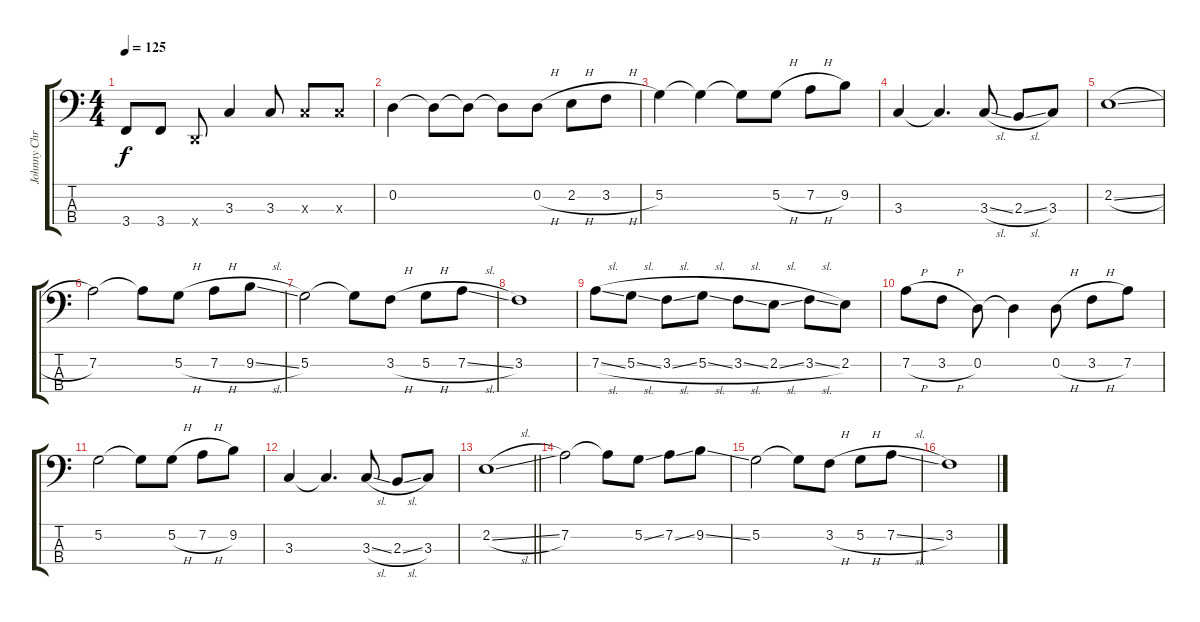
\track ("Johnny Christ" "Johnny Chr") {instrument electricbasspick}
\staff {score tabs}
\tuning (G2 D2 A1 D1) {hide}
\ts (4 4)
\tempo 125
\clef f4
\ks c
3.4.8{dy f} 3.4.8 0.4{x}.8 3.3.4 3.3.8 3.3{x}.8 3.3{x}.8 |
0.2.4 0.2{t}.8 0.2{t}.8 0.2{t}.8 0.2{h}.8 2.2{h}.8 3.2{h}.8 |
5.2.4 5.2{t}.4 5.2{t}.8 5.2{h}.8 7.2{h}.8 9.2.8 |
3.3.4 3.3{t}.4{d} 3.3{sl}.8 2.3{sl}.8 3.3.8 |
2.2{sl}.1 |
7.2.2 7.2{t}.8 5.2{h}.8 7.2{h}.8 9.2{sl}.8 |
5.2.2 5.2{t}.8 3.2{h}.8 5.2{h}.8 7.2{sl}.8 |
3.2.1 |
7.2{sl}.8 5.2{sl}.8 3.2{sl}.8 5.2{sl}.8 3.2{sl}.8 2.2{sl}.8 3.2{sl}.8 2.2.8 |
7.2{h}.8 3.2{h}.8 0.2.8 0.2{t}.4 0.2{h}.8 3.2{h}.8 7.2.8 |
5.2.2 5.2{t}.8 5.2{h}.8 7.2{h}.8 9.2.8 |
3.3.4 3.3{t}.4{d} 3.3{sl}.8 2.3{sl}.8 3.3.8 |
\barLineRight lightlight
2.2{sl}.1 |
7.2.2 7.2{t}.8 5.2{ss}.8 7.2{ss}.8 9.2{ss}.8 |
5.2.2 5.2{t}.8 3.2{h}.8 5.2{h}.8 7.2{sl}.8 |
3.2.1
